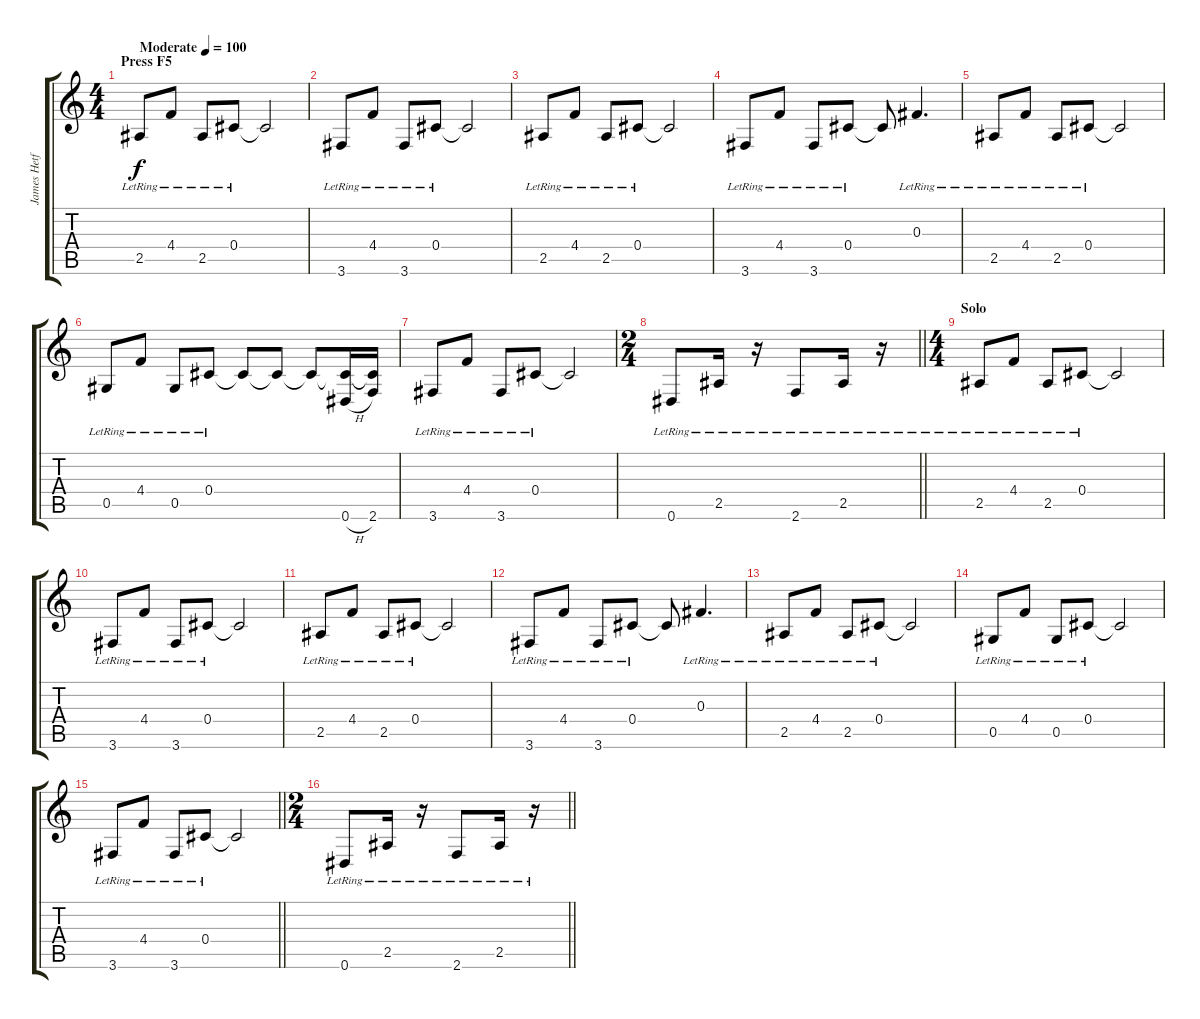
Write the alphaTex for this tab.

\track ("James Hetfield" "James Hetf") {instrument electricguitarjazz}
\staff {score tabs}
\tuning (Eb4 Bb3 Gb3 Db3 Ab2 Eb2) {hide}
\ts (4 4)
\section ("" "Press F5")
\tempo (100 "Moderate")
\clef g2
\ks c
2.5{lr}.8{dy f instrument electricguitarjazz} 4.4{lr}.8 2.5{lr}.8 0.4{lr}.8 0.4{t}.2 |
3.6{lr}.8 4.4{lr}.8 3.6{lr}.8 0.4{lr}.8 0.4{t}.2 |
2.5{lr}.8 4.4{lr}.8 2.5{lr}.8 0.4{lr}.8 0.4{t}.2 |
3.6{lr}.8 4.4{lr}.8 3.6{lr}.8 0.4{lr}.8 0.4{t}.8 0.3{lr}.4{d} |
2.5{lr}.8 4.4{lr}.8 2.5{lr}.8 0.4{lr}.8 0.4{t}.2 |
0.5{lr}.8 4.4{lr}.8 0.5{lr}.8 0.4{lr}.8 0.4{t}.8 0.4{t}.8 0.4{t}.8 (0.4{t} 0.6{h}).16 (0.4{t} 2.6).16 |
3.6{lr}.8 4.4{lr}.8 3.6{lr}.8 0.4{lr}.8 0.4{t}.2 |
\ts (2 4)
\barLineRight lightlight
0.6{lr}.8 2.5{lr}.16 r.16 2.6{lr}.8 2.5{lr}.16 r.16 |
\ts (4 4)
\section ("" "Solo")
2.5{lr}.8 4.4{lr}.8 2.5{lr}.8 0.4{lr}.8 0.4{t}.2 |
3.6{lr}.8 4.4{lr}.8 3.6{lr}.8 0.4{lr}.8 0.4{t}.2 |
2.5{lr}.8 4.4{lr}.8 2.5{lr}.8 0.4{lr}.8 0.4{t}.2 |
3.6{lr}.8 4.4{lr}.8 3.6{lr}.8 0.4{lr}.8 0.4{t}.8 0.3{lr}.4{d} |
2.5{lr}.8 4.4{lr}.8 2.5{lr}.8 0.4{lr}.8 0.4{t}.2 |
0.5{lr}.8 4.4{lr}.8 0.5{lr}.8 0.4{lr}.8 0.4{t}.2 |
\barLineRight lightlight
3.6{lr}.8 4.4{lr}.8 3.6{lr}.8 0.4{lr}.8 0.4{t}.2 |
\ts (2 4)
\barLineRight lightlight
0.6{lr}.8 2.5{lr}.16 r.16 2.6{lr}.8 2.5{lr}.16 r.16
